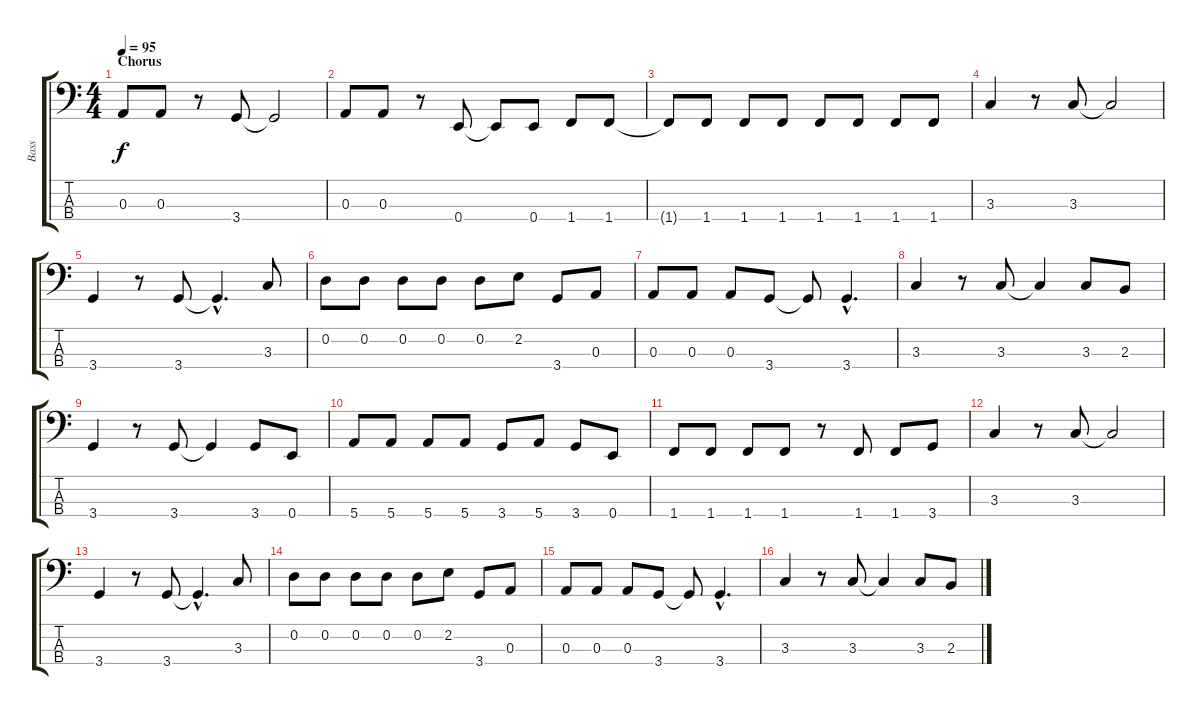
\track ("Bass" "Bass") {instrument electricbassfinger}
\staff {score tabs}
\tuning (G2 D2 A1 E1) {hide}
\ts (4 4)
\section ("" "Chorus")
\tempo 95
\clef f4
\ks c
0.3.8{dy f} 0.3.8 r.8 3.4.8 3.4{t}.2 |
0.3.8 0.3.8 r.8 0.4.8 0.4{t}.8 0.4.8 1.4.8 1.4.8 |
1.4{t}.8 1.4.8 1.4.8 1.4.8 1.4.8 1.4.8 1.4.8 1.4.8 |
3.3.4 r.8 3.3.8 3.3{t}.2 |
3.4.4 r.8 3.4.8 3.4{hac t}.4{d} 3.3.8 |
0.2.8 0.2.8 0.2.8 0.2.8 0.2.8 2.2.8 3.4.8 0.3.8 |
0.3.8 0.3.8 0.3.8 3.4.8 3.4{t}.8 3.4{hac}.4{d} |
3.3.4 r.8 3.3.8 3.3{t}.4 3.3.8 2.3.8 |
3.4.4 r.8 3.4.8 3.4{t}.4 3.4.8 0.4.8 |
5.4.8 5.4.8 5.4.8 5.4.8 3.4.8 5.4.8 3.4.8 0.4.8 |
1.4.8 1.4.8 1.4.8 1.4.8 r.8 1.4.8 1.4.8 3.4.8 |
3.3.4 r.8 3.3.8 3.3{t}.2 |
3.4.4 r.8 3.4.8 3.4{hac t}.4{d} 3.3.8 |
0.2.8 0.2.8 0.2.8 0.2.8 0.2.8 2.2.8 3.4.8 0.3.8 |
0.3.8 0.3.8 0.3.8 3.4.8 3.4{t}.8 3.4{hac}.4{d} |
3.3.4 r.8 3.3.8 3.3{t}.4 3.3.8 2.3.8
